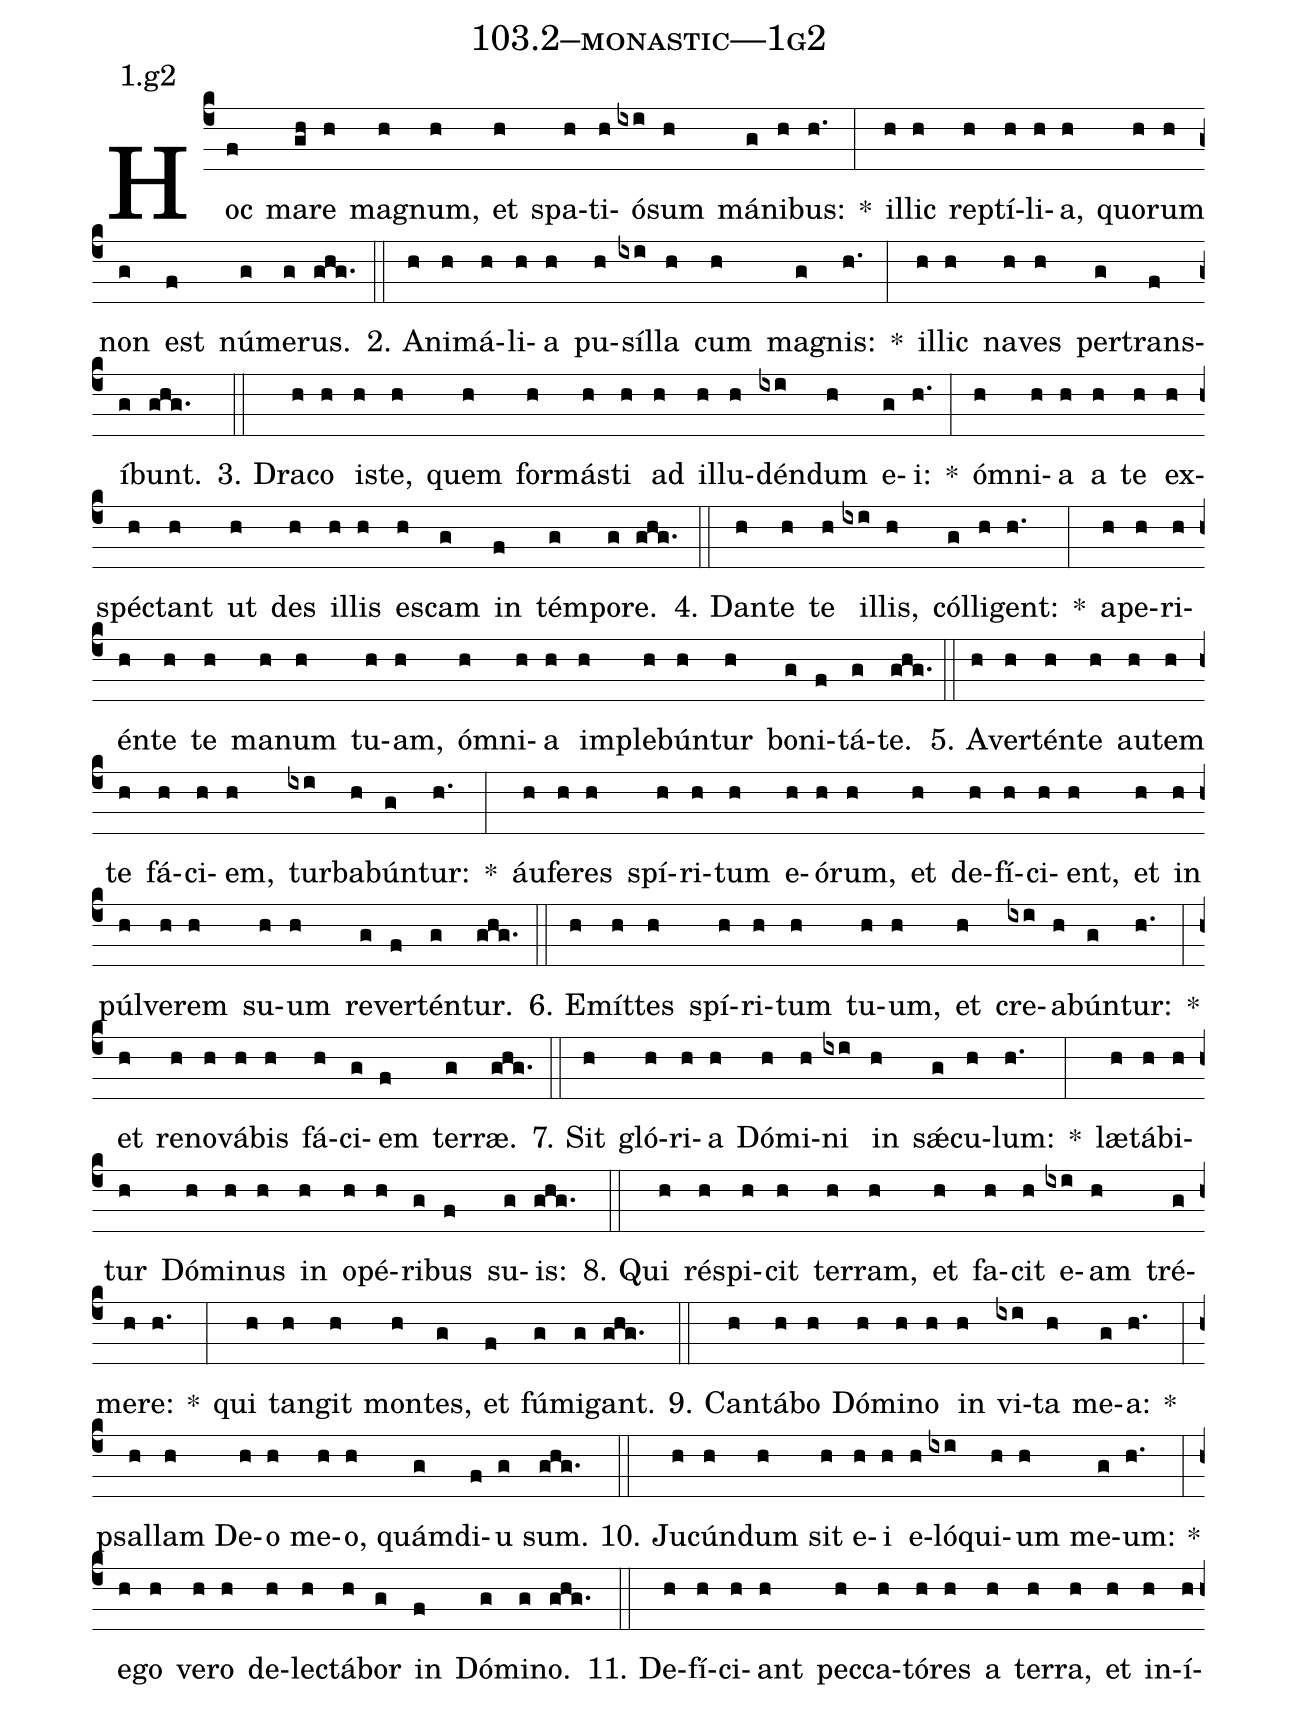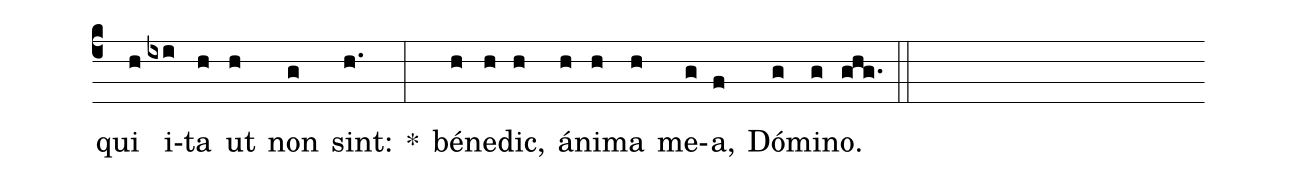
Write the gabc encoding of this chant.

name: 103.2--monastic---1g2;
annotation: 1.g2;
%%
(c4)Hoc(f) ma(gh)re(h) ma(h)gnum,(h) et(h) spa(h)ti(h)ó(ixi)sum(h) má(g)ni(h)bus:(h.) *(:) il(h)lic(h) rep(h)tí(h)li(h)a,(h) quo(h)rum(h) non(g) est(f) nú(g)me(g)rus.(ghg.) (::)
2. A(h)ni(h)má(h)li(h)a(h) pu(h)síl(ixi)la(h) cum(h) ma(g)gnis:(h.) *(:) il(h)lic(h) na(h)ves(h) per(g)trans(f)í(g)bunt.(ghg.) (::)
3. Dra(h)co(h) is(h)te,(h) quem(h) for(h)más(h)ti(h) ad(h) il(h)lu(h)dén(ixi)dum(h) e(g)i:(h.) *(:) óm(h)ni(h)a(h) a(h) te(h) ex(h)spéc(h)tant(h) ut(h) des(h) il(h)lis(h) es(h)cam(g) in(f) tém(g)po(g)re.(ghg.) (::)
4. Dan(h)te(h) te(h) il(ixi)lis,(h) cól(g)li(h)gent:(h.) *(:) a(h)pe(h)ri(h)én(h)te(h) te(h) ma(h)num(h) tu(h)am,(h) óm(h)ni(h)a(h) im(h)ple(h)bún(h)tur(h) bo(g)ni(f)tá(g)te.(ghg.) (::)
5. A(h)ver(h)tén(h)te(h) au(h)tem(h) te(h) fá(h)ci(h)em,(h) tur(ixi)ba(h)bún(g)tur:(h.) *(:) áu(h)fe(h)res(h) spí(h)ri(h)tum(h) e(h)ó(h)rum,(h) et(h) de(h)fí(h)ci(h)ent,(h) et(h) in(h) púl(h)ve(h)rem(h) su(h)um(h) re(g)ver(f)tén(g)tur.(ghg.) (::)
6. E(h)mít(h)tes(h) spí(h)ri(h)tum(h) tu(h)um,(h) et(h) cre(ixi)a(h)bún(g)tur:(h.) *(:) et(h) re(h)no(h)vá(h)bis(h) fá(h)ci(g)em(f) ter(g)ræ.(ghg.) (::)
7. Sit(h) gló(h)ri(h)a(h) Dó(h)mi(h)ni(ixi) in(h) sǽ(g)cu(h)lum:(h.) *(:) læ(h)tá(h)bi(h)tur(h) Dó(h)mi(h)nus(h) in(h) o(h)pé(h)ri(g)bus(f) su(g)is:(ghg.) (::)
8. Qui(h) ré(h)spi(h)cit(h) ter(h)ram,(h) et(h) fa(h)cit(h) e(ixi)am(h) tré(g)me(h)re:(h.) *(:) qui(h) tan(h)git(h) mon(h)tes,(g) et(f) fú(g)mi(g)gant.(ghg.) (::)
9. Can(h)tá(h)bo(h) Dó(h)mi(h)no(h) in(h) vi(ixi)ta(h) me(g)a:(h.) *(:) psal(h)lam(h) De(h)o(h) me(h)o,(h) quám(g)di(f)u(g) sum.(ghg.) (::)
10. Ju(h)cún(h)dum(h) sit(h) e(h)i(h) e(h)ló(ixi)qui(h)um(h) me(g)um:(h.) *(:) e(h)go(h) ve(h)ro(h) de(h)lec(h)tá(h)bor(g) in(f) Dó(g)mi(g)no.(ghg.) (::)
11. De(h)fí(h)ci(h)ant(h) pec(h)ca(h)tó(h)res(h) a(h) ter(h)ra,(h) et(h) in(h)í(h)qui(h) i(ixi)ta(h) ut(h) non(g) sint:(h.) *(:) bé(h)ne(h)dic,(h) á(h)ni(h)ma(h) me(g)a,(f) Dó(g)mi(g)no.(ghg.) (::)
